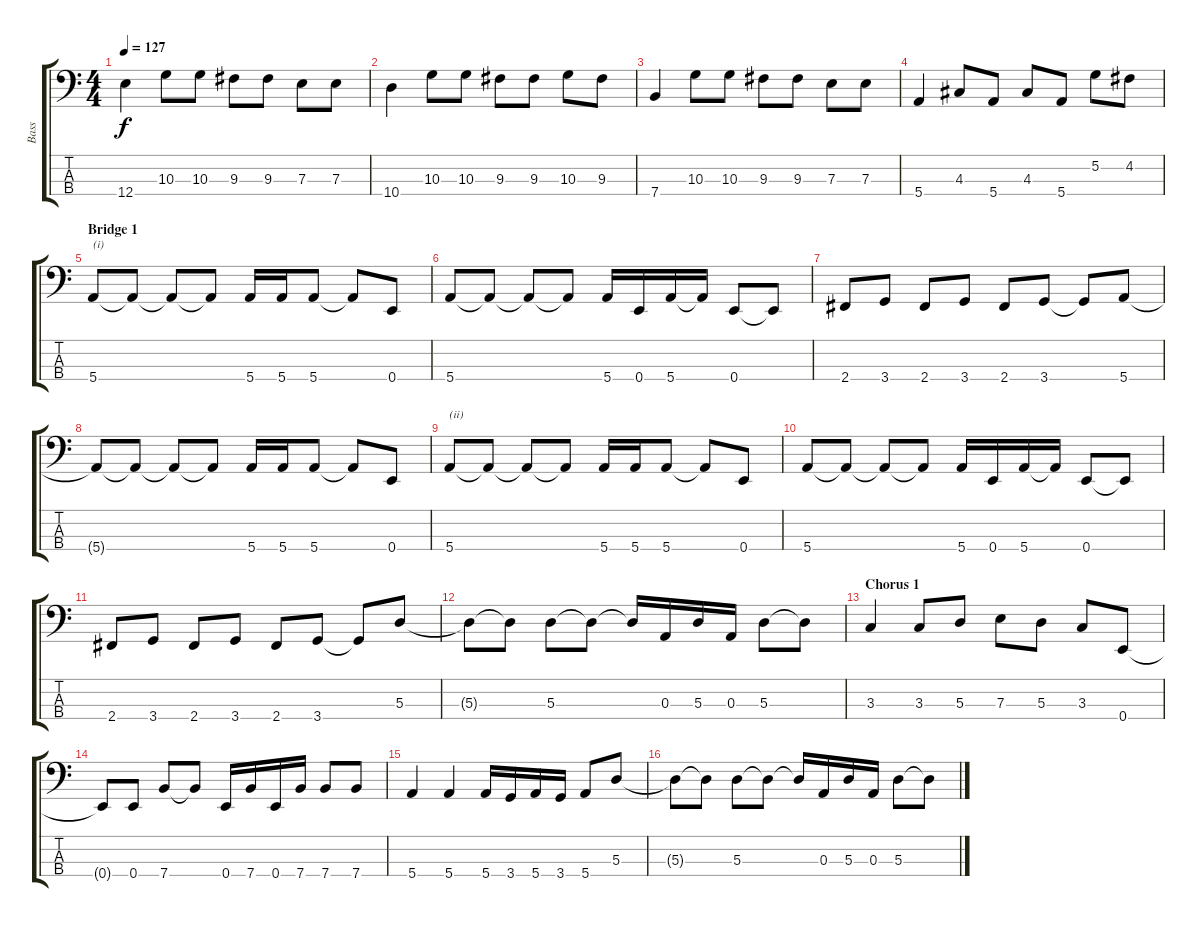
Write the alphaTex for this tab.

\track ("Bass" "Bass") {instrument electricbasspick}
\staff {score tabs}
\tuning (G2 D2 A1 E1) {hide}
\ts (4 4)
\tempo 127
\clef f4
\ks c
12.4.4{dy f} 10.3.8 10.3.8 9.3.8 9.3.8 7.3.8 7.3.8 |
10.4.4 10.3.8 10.3.8 9.3.8 9.3.8 10.3.8 9.3.8 |
7.4.4 10.3.8 10.3.8 9.3.8 9.3.8 7.3.8 7.3.8 |
5.4.4 4.3.8 5.4.8 4.3.8 5.4.8 5.2.8 4.2.8 |
\section ("" "Bridge 1")
5.4.8{txt "(i)"} 5.4{t}.8 5.4{t}.8 5.4{t}.8 5.4.16 5.4.16 5.4.8 5.4{t}.8 0.4.8 |
5.4.8 5.4{t}.8 5.4{t}.8 5.4{t}.8 5.4.16 0.4.16 5.4.16 5.4{t}.16 0.4.8 0.4{t}.8 |
2.4.8 3.4.8 2.4.8 3.4.8 2.4.8 3.4.8 3.4{t}.8 5.4.8 |
5.4{t}.8 5.4{t}.8 5.4{t}.8 5.4{t}.8 5.4.16 5.4.16 5.4.8 5.4{t}.8 0.4.8 |
5.4.8{txt "(ii)"} 5.4{t}.8 5.4{t}.8 5.4{t}.8 5.4.16 5.4.16 5.4.8 5.4{t}.8 0.4.8 |
5.4.8 5.4{t}.8 5.4{t}.8 5.4{t}.8 5.4.16 0.4.16 5.4.16 5.4{t}.16 0.4.8 0.4{t}.8 |
2.4.8 3.4.8 2.4.8 3.4.8 2.4.8 3.4.8 3.4{t}.8 5.3.8 |
5.3{t}.8 5.3{t}.8 5.3.8 5.3{t}.8 5.3{t}.16 0.3.16 5.3.16 0.3.16 5.3.8 5.3{t}.8 |
\section ("" "Chorus 1")
3.3.4 3.3.8 5.3.8 7.3.8 5.3.8 3.3.8 0.4.8 |
0.4{t}.8 0.4.8 7.4.8 7.4{t}.8 0.4.16 7.4.16 0.4.16 7.4.16 7.4.8 7.4.8 |
5.4.4 5.4.4 5.4.16 3.4.16 5.4.16 3.4.16 5.4.8 5.3.8 |
5.3{t}.8 5.3{t}.8 5.3.8 5.3{t}.8 5.3{t}.16 0.3.16 5.3.16 0.3.16 5.3.8 5.3{t}.8
